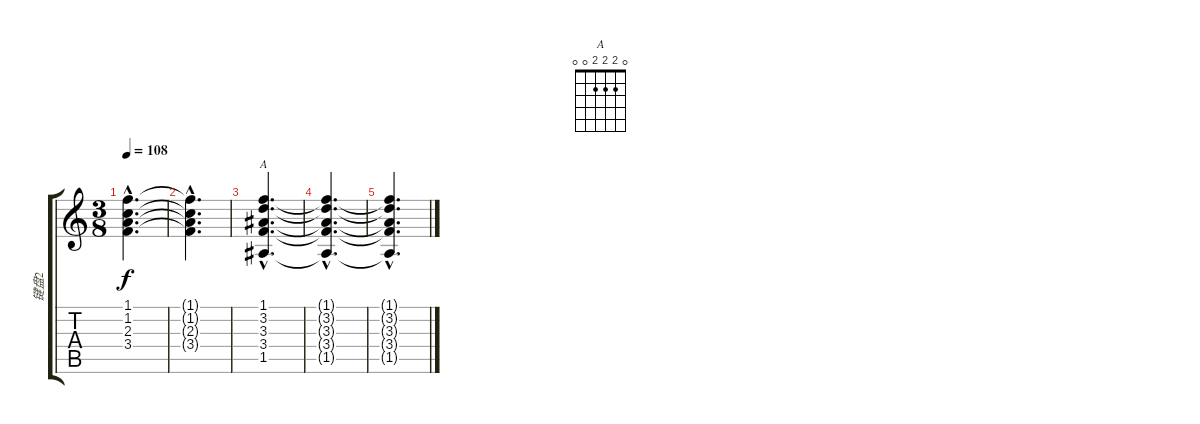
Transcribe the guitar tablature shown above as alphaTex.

\track ("键盘2" "键盘2") {instrument acousticguitarnylon}
\staff {score tabs}
\tuning (E4 B3 G3 D3 A2 E2) {hide}
\chord ("A" 0 2 2 2 0 0)
\ts (3 8)
\tempo 108
\clef g2
\ks c
(1.1{hac t} 1.2{hac t} 2.3{hac t} 3.4{hac t}).4{d dy f} |
(1.1{hac t} 1.2{hac t} 2.3{hac t} 3.4{hac t}).4{d instrument synthstrings2} |
(1.1{hac} 3.2{hac} 3.3{hac} 3.4{hac} 1.5{hac}).4{d ch "A"} |
(1.1{hac t} 3.2{hac t} 3.3{hac t} 3.4{hac t} 1.5{hac t}).4{d} |
(1.1{hac t} 3.2{hac t} 3.3{hac t} 3.4{hac t} 1.5{hac t}).4{d}
